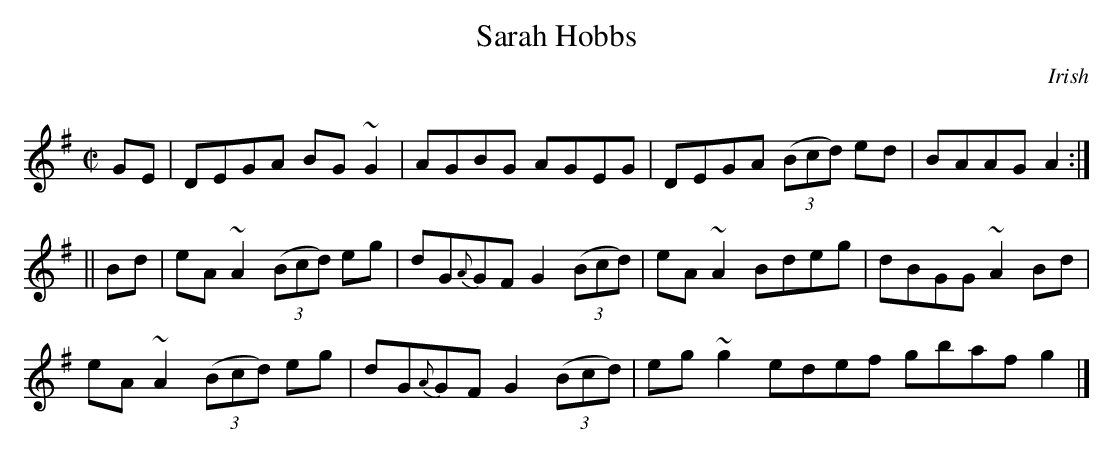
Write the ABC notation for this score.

X:1
T:Sarah Hobbs
O:Irish
Q:333
L:1/8
M:C|
K:G
GE|DEGA BG ~G2|AGBG AGEG|DEGA (3(Bcd) ed|BAAG A2:|
||Bd|eA ~A2 (3(Bcd) eg|dG{A}GF G2 (3(Bcd)|eA ~A2 Bdeg|dBGG ~A2 Bd|
eA ~A2 (3(Bcd) eg|dG{A}GF G2 (3(Bcd)|eg ~g2 edef gbaf g2|]
